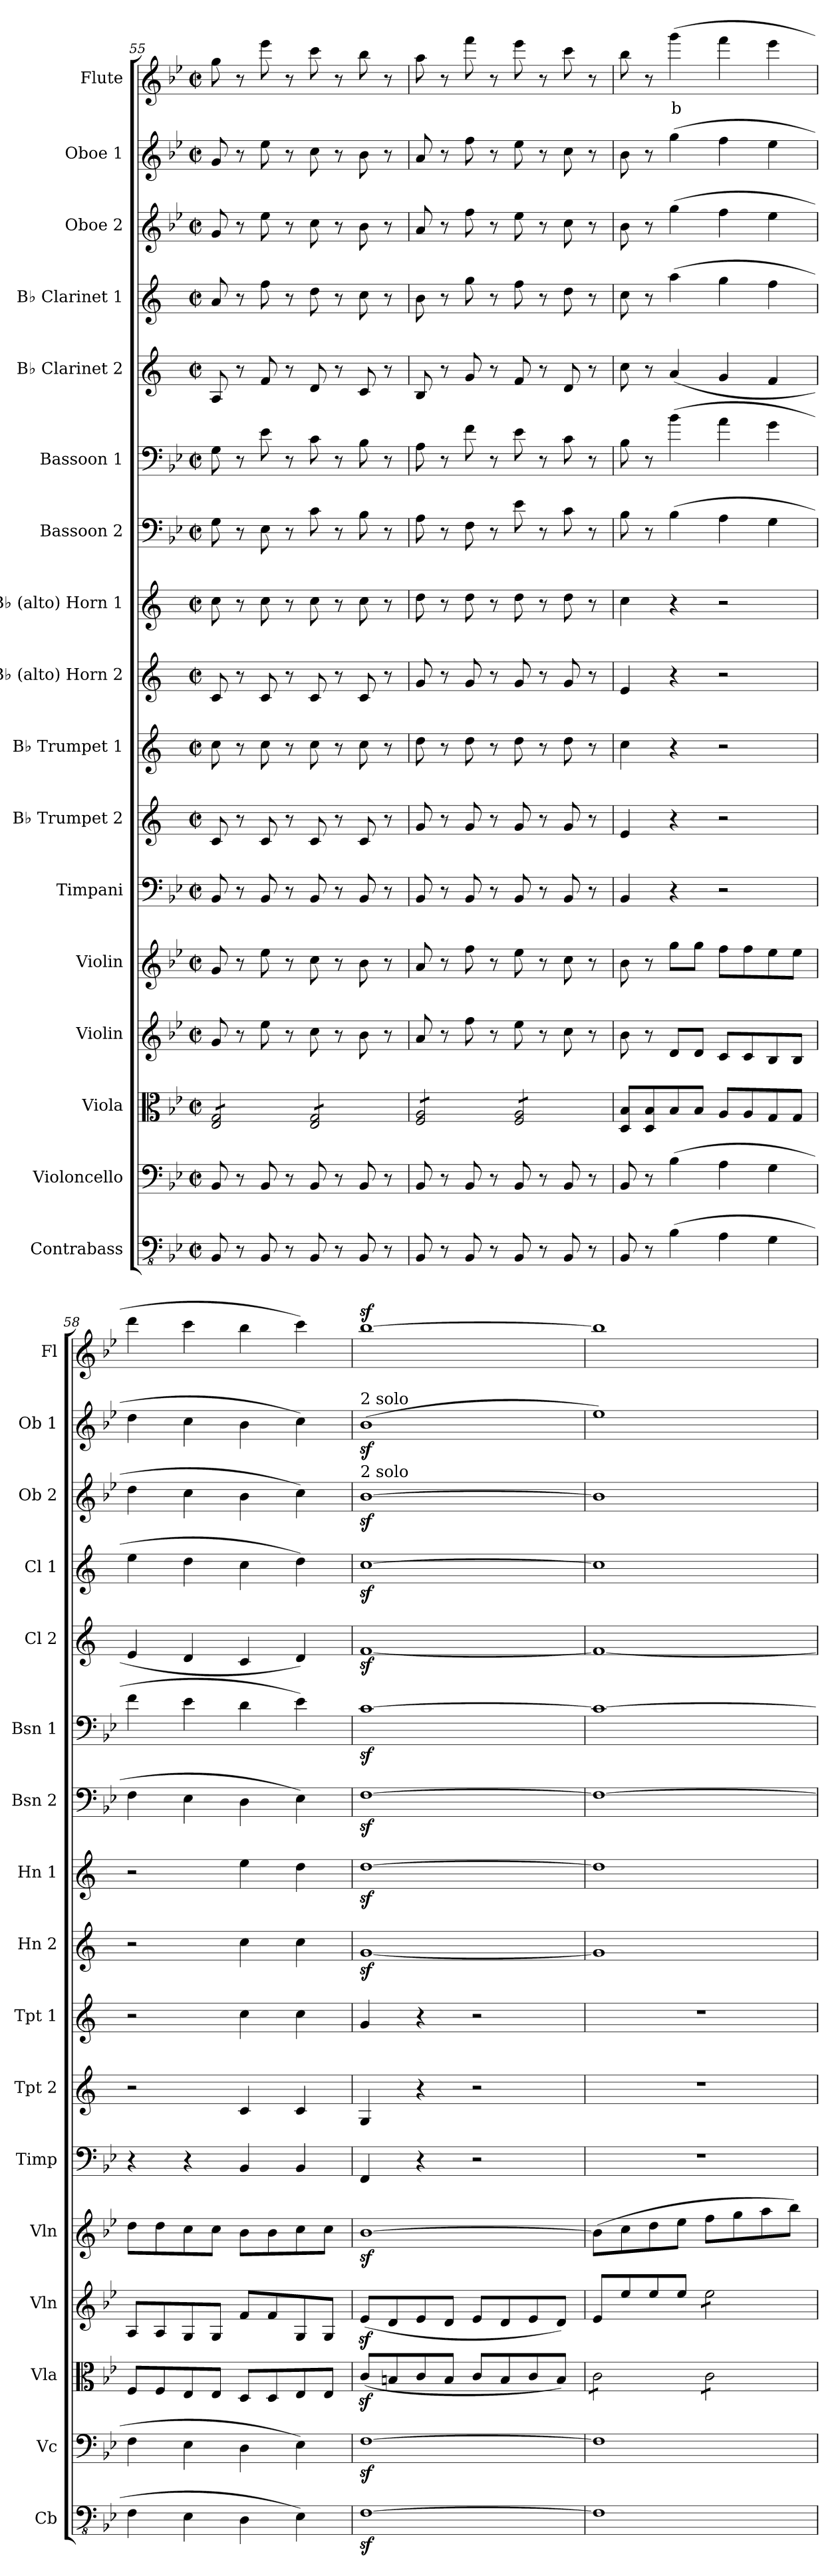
**kern	**kern	**kern	**kern	**kern	**kern	**kern	**kern	**kern	**kern	**kern	**kern	**kern	**kern	**kern	**kern	**kern	**text
*part17	*part16	*part15	*part14	*part13	*part12	*part11	*part10	*part9	*part8	*part7	*part6	*part5	*part4	*part3	*part2	*part1	*part1
*staff17	*staff16	*staff15	*staff14	*staff13	*staff12	*staff11	*staff10	*staff9	*staff8	*staff7	*staff6	*staff5	*staff4	*staff3	*staff2	*staff1	*staff1
*I"Contrabass	*I"Violoncello	*I"Viola	*I"Violin	*I"Violin	*I"Timpani	*I"B♭ Trumpet 2	*I"B♭ Trumpet 1	*I"B♭ (alto) Horn 2	*I"B♭ (alto) Horn 1	*I"Bassoon 2	*I"Bassoon 1	*I"B♭ Clarinet 2	*I"B♭ Clarinet 1	*I"Oboe 2	*I"Oboe 1	*I"Flute	*
*I'Cb	*I'Vc	*I'Vla	*I'Vln	*I'Vln	*I'Timp	*I'Tpt 2	*I'Tpt 1	*I'Hn 2	*I'Hn 1	*I'Bsn 2	*I'Bsn 1	*I'Cl 2	*I'Cl 1	*I'Ob 2	*I'Ob 1	*I'Fl	*
*clefFv4	*clefF4	*clefC3	*clefG2	*clefG2	*clefF4	*clefG2	*clefG2	*clefG2	*clefG2	*clefF4	*clefF4	*clefG2	*clefG2	*clefG2	*clefG2	*clefG2	*
*	*	*	*	*	*	*ITrd1c2	*ITrd1c2	*ITrd1c2	*ITrd1c2	*	*	*ITrd1c2	*ITrd1c2	*	*	*	*
*k[b-e-]	*k[b-e-]	*k[b-e-]	*k[b-e-]	*k[b-e-]	*k[b-e-]	*k[b-e-]	*k[b-e-]	*k[b-e-]	*k[b-e-]	*k[b-e-]	*k[b-e-]	*k[b-e-]	*k[b-e-]	*k[b-e-]	*k[b-e-]	*k[b-e-]	*
*M2/2	*M2/2	*M2/2	*M2/2	*M2/2	*M2/2	*M2/2	*M2/2	*M2/2	*M2/2	*M2/2	*M2/2	*M2/2	*M2/2	*M2/2	*M2/2	*M2/2	*
*met(c|)	*met(c|)	*met(c|)	*met(c|)	*met(c|)	*met(c|)	*met(c|)	*met(c|)	*met(c|)	*met(c|)	*met(c|)	*met(c|)	*met(c|)	*met(c|)	*met(c|)	*met(c|)	*met(c|)	*
=55	=55	=55	=55	=55	=55	=55	=55	=55	=55	=55	=55	=55	=55	=55	=55	=55	=55
*	*	*tremolo	*	*	*	*	*	*	*	*	*	*	*	*	*	*	*
8BBB-/	8BB-/	8E-/ 8G/L	8g/	8g/	8BB-/	8B-/	8b-\	8B-/	8b-\	8G\	8G\	8G/	8g/	8g/	8g/	8gg\	.
8r	8r	8E-/ 8G/	8r	8r	8r	8r	8r	8r	8r	8r	8r	8r	8r	8r	8r	8r	.
8BBB-/	8BB-/	8E-/ 8G/	8ee-\	8ee-\	8BB-/	8B-/	8b-\	8B-/	8b-\	8E-\	8e-\	8e-/	8ee-\	8ee-\	8ee-\	8eee-\	.
8r	8r	8E-/ 8G/J	8r	8r	8r	8r	8r	8r	8r	8r	8r	8r	8r	8r	8r	8r	.
8BBB-/	8BB-/	8E-/ 8G/L	8cc\	8cc\	8BB-/	8B-/	8b-\	8B-/	8b-\	8c\	8c\	8c/	8cc\	8cc\	8cc\	8ccc\	.
8r	8r	8E-/ 8G/	8r	8r	8r	8r	8r	8r	8r	8r	8r	8r	8r	8r	8r	8r	.
8BBB-/	8BB-/	8E-/ 8G/	8b-\	8b-\	8BB-/	8B-/	8b-\	8B-/	8b-\	8B-\	8B-\	8B-/	8b-\	8b-\	8b-\	8bb-\	.
8r	8r	8E-/ 8G/J	8r	8r	8r	8r	8r	8r	8r	8r	8r	8r	8r	8r	8r	8r	.
=56	=56	=56	=56	=56	=56	=56	=56	=56	=56	=56	=56	=56	=56	=56	=56	=56	=56
8BBB-/	8BB-/	8F/ 8A/L	8a/	8a/	8BB-/	8f/	8cc\	8f/	8cc\	8A\	8A\	8A/	8a\	8a/	8a/	8aa\	.
8r	8r	8F/ 8A/	8r	8r	8r	8r	8r	8r	8r	8r	8r	8r	8r	8r	8r	8r	.
8BBB-/	8BB-/	8F/ 8A/	8ff\	8ff\	8BB-/	8f/	8cc\	8f/	8cc\	8F\	8f\	8f/	8ff\	8ff\	8ff\	8fff\	.
8r	8r	8F/ 8A/J	8r	8r	8r	8r	8r	8r	8r	8r	8r	8r	8r	8r	8r	8r	.
8BBB-/	8BB-/	8F/ 8A/L	8ee-\	8ee-\	8BB-/	8f/	8cc\	8f/	8cc\	8e-\	8e-\	8e-/	8ee-\	8ee-\	8ee-\	8eee-\	.
8r	8r	8F/ 8A/	8r	8r	8r	8r	8r	8r	8r	8r	8r	8r	8r	8r	8r	8r	.
8BBB-/	8BB-/	8F/ 8A/	8cc\	8cc\	8BB-/	8f/	8cc\	8f/	8cc\	8c\	8c\	8c/	8cc\	8cc\	8cc\	8ccc\	.
8r	8r	8F/ 8A/J	8r	8r	8r	8r	8r	8r	8r	8r	8r	8r	8r	8r	8r	8r	.
*	*	*Xtremolo	*	*	*	*	*	*	*	*	*	*	*	*	*	*	*
!!LO:PB:g=z
=57	=57	=57	=57	=57	=57	=57	=57	=57	=57	=57	=57	=57	=57	=57	=57	=57	=57
8BBB-/	8BB-/	8D/ 8B-/L	8b-\	8b-\	4BB-/	4d/	4b-\	4d/	4b-\	8B-\	8B-\	8b-\	8b-\	8b-\	8b-\	8bb-\	.
8r	8r	8D/ 8B-/	8r	8r	.	.	.	.	.	8r	8r	8r	8r	8r	8r	8r	.
!	!	!	!	!	!	!	!	!	!	!	!	!	!	!	!	!	!LO:LY:b:color=#FF0000
(>4BB-\	(>4B-\	8B-/	8d/L	8gg\L	4r	4r	4r	4r	4r	(>4B-\	(>4b-\	(>4g/	(>4gg\	(>4gg\	(>4gg\	(>4ggg\	b
.	.	8B-/J	8d/J	8gg\J	.	.	.	.	.	.	.	.	.	.	.	.	.
4AA\	4A\	8A/L	8c/L	8ff\L	2r	2r	2r	2r	2r	4A\	4a\	4f/	4ff\	4ff\	4ff\	4fff\	.
.	.	8A/	8c/	8ff\	.	.	.	.	.	.	.	.	.	.	.	.	.
4GG\	4G\	8G/	8B-/	8ee-\	.	.	.	.	.	4G\	4g\	4e-/	4ee-\	4ee-\	4ee-\	4eee-\	.
.	.	8G/J	8B-/J	8ee-\J	.	.	.	.	.	.	.	.	.	.	.	.	.
=58	=58	=58	=58	=58	=58	=58	=58	=58	=58	=58	=58	=58	=58	=58	=58	=58	=58
4FF\	4F\	8F/L	8A/L	8dd\L	4r	2r	2r	2r	2r	4F\	4f\	4d/	4dd\	4dd\	4dd\	4ddd\	.
.	.	8F/	8A/	8dd\	.	.	.	.	.	.	.	.	.	.	.	.	.
4EE-\	4E-\	8E-/	8G/	8cc\	4r	.	.	.	.	4E-\	4e-\	4c/	4cc\	4cc\	4cc\	4ccc\	.
.	.	8E-/J	8G/J	8cc\J	.	.	.	.	.	.	.	.	.	.	.	.	.
4DD\	4D\	8D/L	8f/L	8b-\L	4BB-/	4B-/	4b-\	4b-\	4dd\	4D\	4d\	4B-/	4b-\	4b-\	4b-\	4bb-\	.
.	.	8D/	8f/	8b-\	.	.	.	.	.	.	.	.	.	.	.	.	.
4EE-\)	4E-\)	8E-/	8G/	8cc\	4BB-/	4B-/	4b-\	4b-\	4cc\	4E-\)	4e-\)	4c/)	4cc\)	4cc\)	4cc\)	4ccc\)	.
.	.	8E-/J	8G/J	8cc\J	.	.	.	.	.	.	.	.	.	.	.	.	.
=59	=59	=59	=59	=59	=59	=59	=59	=59	=59	=59	=59	=59	=59	=59	=59	=59	=59
!	!	!	!	!	!	!	!	!	!	!	!	!	!	!	!LO:TX:a:t=2 solo	!	!
!	!	!	!	!	!	!	!	!	!	!	!	!	!	!LO:TX:a:t=2 solo	!	!	!
[1FFz<	[1Fz<	(<8cz</L	(<8e-z</L	[1b-z<	4FF/	4F/	4f/	[1fz<	[1ccz<	[1Fz<	[1cz<	[1e-z<	[1b-z<	[1b-z<	(>1b-z<	[1bb-z<	.
.	.	8Bn/	8d/	.	.	.	.	.	.	.	.	.	.	.	.	.	.
.	.	8c/	8e-/	.	4r	4r	4r	.	.	.	.	.	.	.	.	.	.
.	.	8B/J	8d/J	.	.	.	.	.	.	.	.	.	.	.	.	.	.
.	.	8c/L	8e-/L	.	2r	2r	2r	.	.	.	.	.	.	.	.	.	.
.	.	8B/	8d/	.	.	.	.	.	.	.	.	.	.	.	.	.	.
.	.	8c/	8e-/	.	.	.	.	.	.	.	.	.	.	.	.	.	.
.	.	8B/J)	8d/J)	.	.	.	.	.	.	.	.	.	.	.	.	.	.
=60	=60	=60	=60	=60	=60	=60	=60	=60	=60	=60	=60	=60	=60	=60	=60	=60	=60
*	*	*tremolo	*	*	*	*	*	*	*	*	*	*	*	*	*	*	*
1FF]	1F]	8c\L	8e-/L	(>8b-\L]	1r	1r	1r	1f]	1cc]	1F_	1c_	1e-_	1b-]	1b-]	1ee-)	1bb-]	.
.	.	8c\	8ee-/	8cc\	.	.	.	.	.	.	.	.	.	.	.	.	.
.	.	8c\	8ee-/	8dd\	.	.	.	.	.	.	.	.	.	.	.	.	.
.	.	8c\J	8ee-/J	8ee-\J	.	.	.	.	.	.	.	.	.	.	.	.	.
*	*	*	*tremolo	*	*	*	*	*	*	*	*	*	*	*	*	*	*
.	.	8c\L	8ee-\L	8ff\L	.	.	.	.	.	.	.	.	.	.	.	.	.
.	.	8c\	8ee-\	8gg\	.	.	.	.	.	.	.	.	.	.	.	.	.
.	.	8c\	8ee-\	8aa\	.	.	.	.	.	.	.	.	.	.	.	.	.
.	.	8c\J	8ee-\J	8bb-\J)	.	.	.	.	.	.	.	.	.	.	.	.	.
*	*	*	*Xtremolo	*	*	*	*	*	*	*	*	*	*	*	*	*	*
*	*	*Xtremolo	*	*	*	*	*	*	*	*	*	*	*	*	*	*	*
=	=	=	=	=	=	=	=	=	=	=	=	=	=	=	=	=	=
*-	*-	*-	*-	*-	*-	*-	*-	*-	*-	*-	*-	*-	*-	*-	*-	*-	*-
